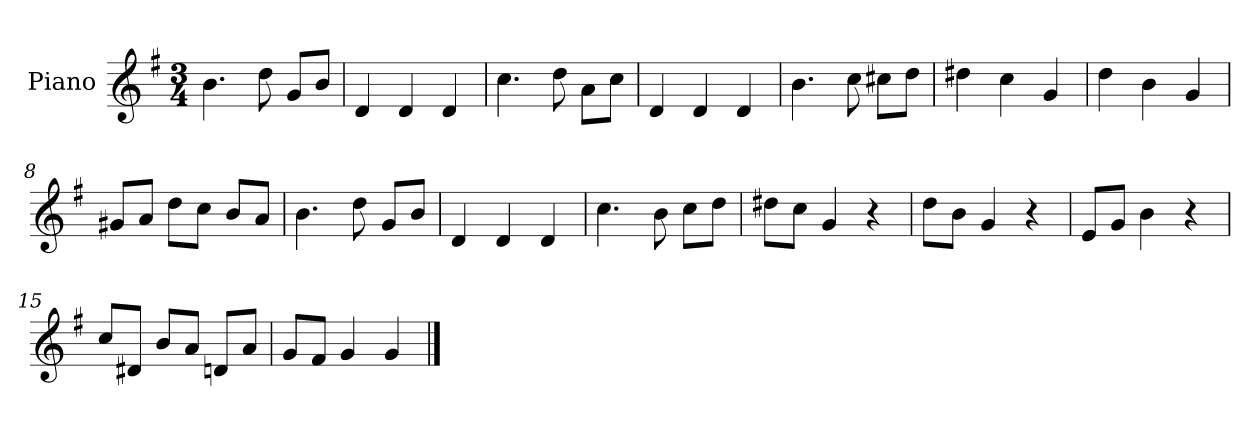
**kern
*part1
*staff1
*I"Piano
*I'Pno.
*clefG2
*k[f#]
*M3/4
*MM120
=1
4.b\
8dd\
8g/L
8b/J
=2
4d/
4d/
4d/
=3
4.cc\
8dd\
8a\L
8cc\J
=4
4d/
4d/
4d/
=5
4.b\
8cc\
8cc#X\L
8dd\J
=6
4dd#X\
4cc\
4g/
=7
4dd\
4b\
4g/
=8
8g#X/L
8a/J
8dd\L
8cc\J
8b/L
8a/J
=9
4.b\
8dd\
8g/L
8b/J
=10
4d/
4d/
4d/
!!LO:LB:g=z
=11
4.cc\
8b\
8cc\L
8dd\J
=12
8dd#X\L
8cc\J
4g/
4r
=13
8dd\L
8b\J
4g/
4r
=14
8e/L
8g/J
4b\
4r
=15
8cc/L
8d#X/J
8b/L
8a/J
8dn/L
8a/J
=16
8g/L
8f#/J
4g/
4g/
==
*-
